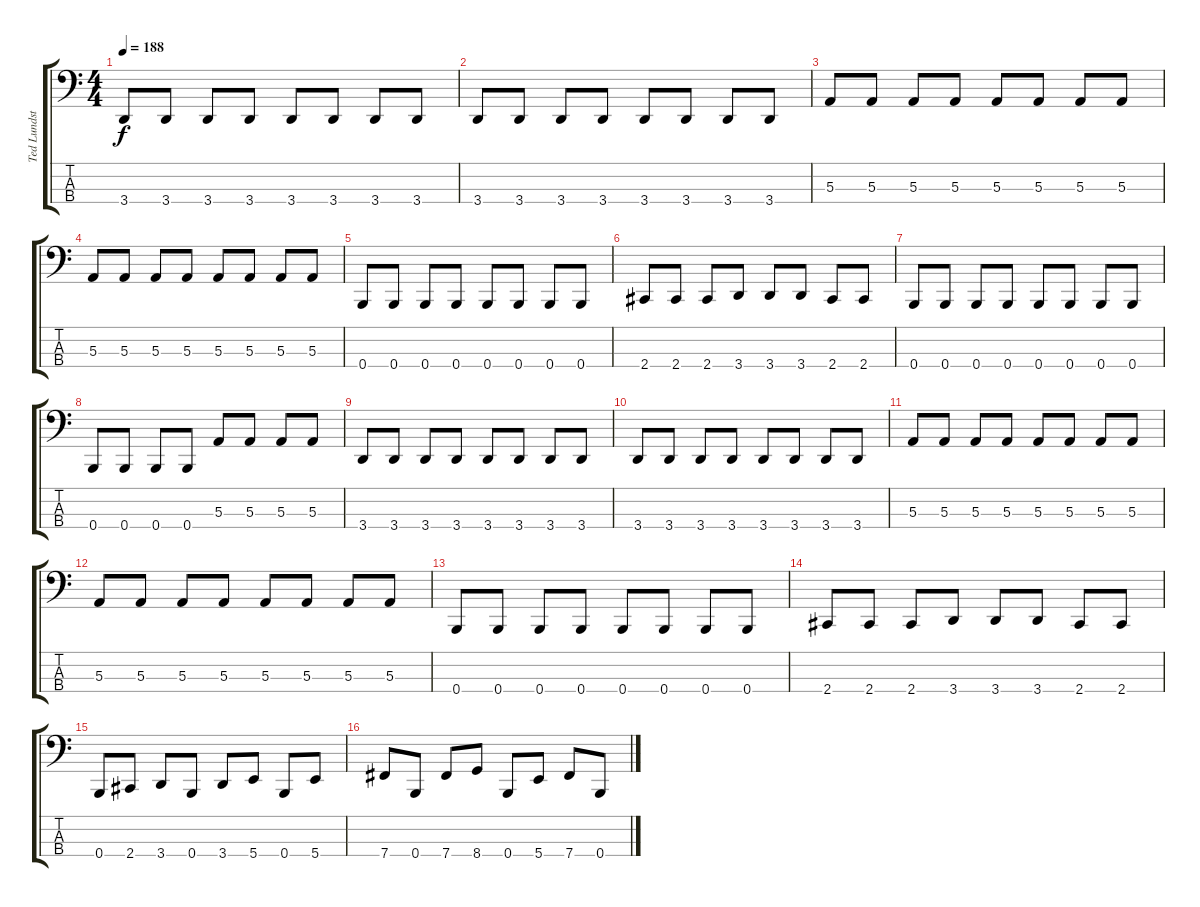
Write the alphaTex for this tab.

\track ("Ted Lundström" "Ted Lundst") {instrument electricbassfinger}
\staff {score tabs}
\tuning (D2 A1 E1 B0) {hide}
\ts (4 4)
\tempo 188
\clef f4
\ks c
3.4.8{dy f} 3.4.8 3.4.8 3.4.8 3.4.8 3.4.8 3.4.8 3.4.8 |
3.4.8 3.4.8 3.4.8 3.4.8 3.4.8 3.4.8 3.4.8 3.4.8 |
5.3.8 5.3.8 5.3.8 5.3.8 5.3.8 5.3.8 5.3.8 5.3.8 |
5.3.8 5.3.8 5.3.8 5.3.8 5.3.8 5.3.8 5.3.8 5.3.8 |
0.4.8 0.4.8 0.4.8 0.4.8 0.4.8 0.4.8 0.4.8 0.4.8 |
2.4.8 2.4.8 2.4.8 3.4.8 3.4.8 3.4.8 2.4.8 2.4.8 |
0.4.8 0.4.8 0.4.8 0.4.8 0.4.8 0.4.8 0.4.8 0.4.8 |
0.4.8 0.4.8 0.4.8 0.4.8 5.3.8 5.3.8 5.3.8 5.3.8 |
3.4.8 3.4.8 3.4.8 3.4.8 3.4.8 3.4.8 3.4.8 3.4.8 |
3.4.8 3.4.8 3.4.8 3.4.8 3.4.8 3.4.8 3.4.8 3.4.8 |
5.3.8 5.3.8 5.3.8 5.3.8 5.3.8 5.3.8 5.3.8 5.3.8 |
5.3.8 5.3.8 5.3.8 5.3.8 5.3.8 5.3.8 5.3.8 5.3.8 |
0.4.8 0.4.8 0.4.8 0.4.8 0.4.8 0.4.8 0.4.8 0.4.8 |
2.4.8 2.4.8 2.4.8 3.4.8 3.4.8 3.4.8 2.4.8 2.4.8 |
0.4.8 2.4.8 3.4.8 0.4.8 3.4.8 5.4.8 0.4.8 5.4.8 |
7.4.8 0.4.8 7.4.8 8.4.8 0.4.8 5.4.8 7.4.8 0.4.8
